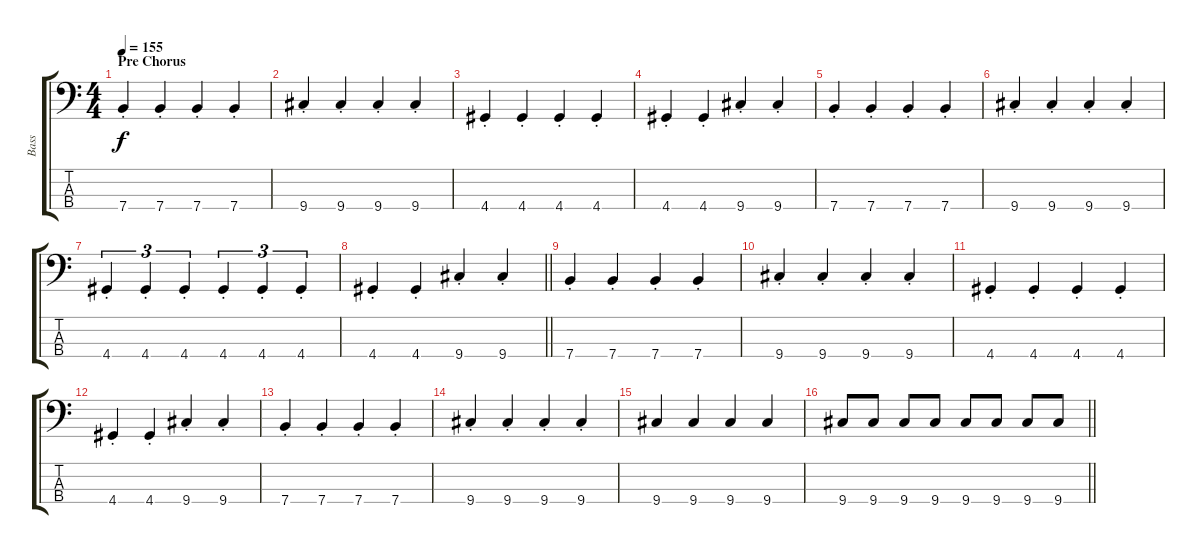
\track ("Bass" "Bass") {instrument electricbassfinger}
\staff {score tabs}
\tuning (G2 D2 A1 E1) {hide}
\ts (4 4)
\section ("" "Pre Chorus")
\tempo 155
\clef f4
\ks c
7.4{st}.4{dy f} 7.4{st}.4 7.4{st}.4 7.4{st}.4 |
9.4{st}.4 9.4{st}.4 9.4{st}.4 9.4{st}.4 |
4.4{st}.4 4.4{st}.4 4.4{st}.4 4.4{st}.4 |
4.4{st}.4 4.4{st}.4 9.4{st}.4 9.4{st}.4 |
7.4{st}.4 7.4{st}.4 7.4{st}.4 7.4{st}.4 |
9.4{st}.4 9.4{st}.4 9.4{st}.4 9.4{st}.4 |
4.4{st}.4{tu (3 2)} 4.4{st}.4{tu (3 2)} 4.4{st}.4{tu (3 2)} 4.4{st}.4{tu (3 2)} 4.4{st}.4{tu (3 2)} 4.4{st}.4{tu (3 2)} |
\barLineRight lightlight
4.4{st}.4 4.4{st}.4 9.4{st}.4 9.4{st}.4 |
\section ("" "")
7.4{st}.4 7.4{st}.4 7.4{st}.4 7.4{st}.4 |
9.4{st}.4 9.4{st}.4 9.4{st}.4 9.4{st}.4 |
4.4{st}.4 4.4{st}.4 4.4{st}.4 4.4{st}.4 |
4.4{st}.4 4.4{st}.4 9.4{st}.4 9.4{st}.4 |
7.4{st}.4 7.4{st}.4 7.4{st}.4 7.4{st}.4 |
9.4{st}.4 9.4{st}.4 9.4{st}.4 9.4{st}.4 |
9.4.4 9.4.4 9.4.4 9.4.4 |
\barLineRight lightlight
9.4.8 9.4.8 9.4.8 9.4.8 9.4.8 9.4.8 9.4.8 9.4.8
